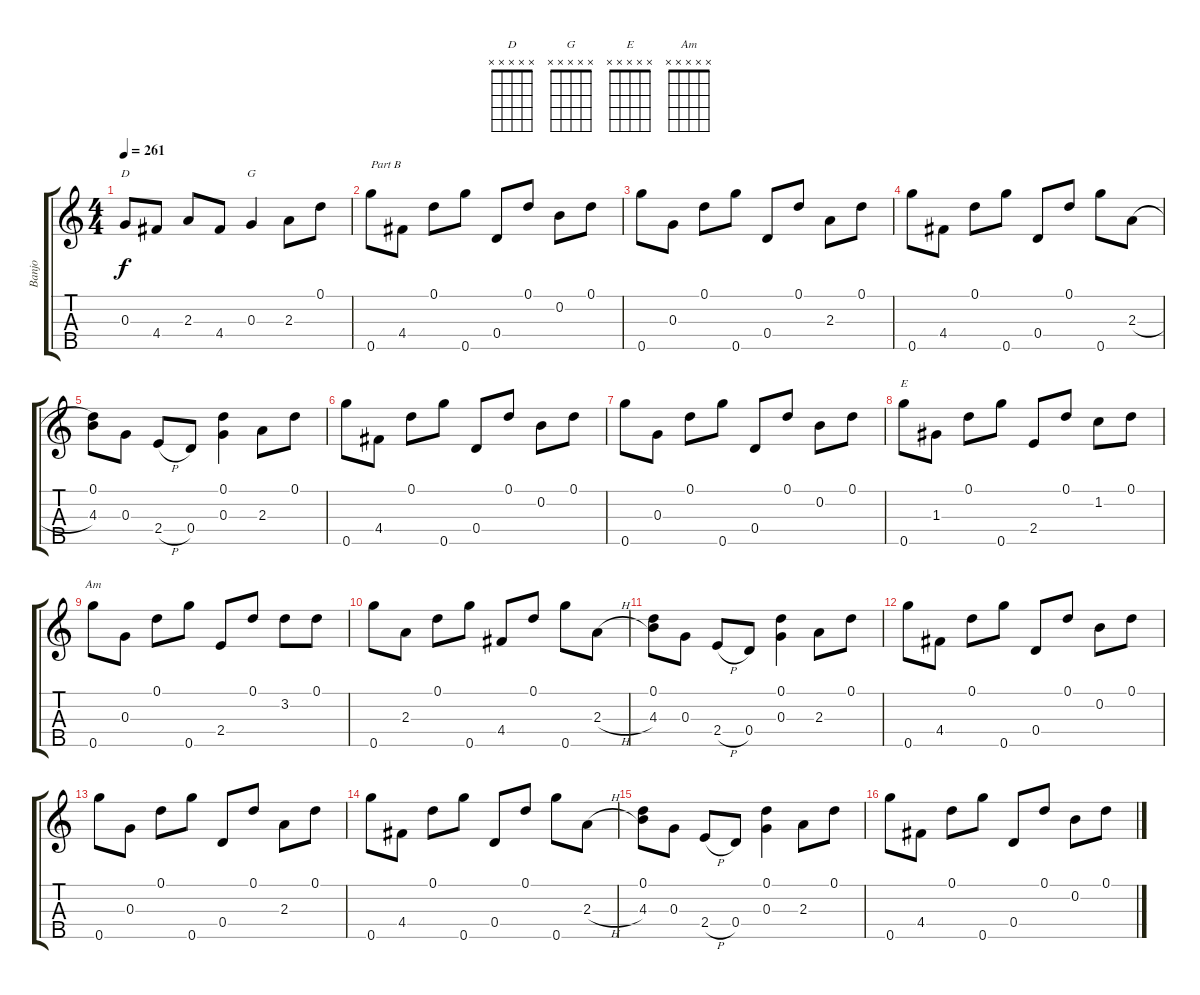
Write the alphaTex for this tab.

\track ("Banjo" "Banjo") {instrument banjo}
\staff {score tabs}
\tuning (D4 B3 G3 D3 G4) {hide}
\displaytranspose 12
\chord ("D" x x x x x) {firstfret 0}
\chord ("G" x x x x x) {firstfret 0}
\chord ("E" x x x x x) {firstfret 0}
\chord ("Am" x x x x x) {firstfret 0}
\ts (4 4)
\tempo 261
\clef g2
\ks c
0.3.8{ch "D" dy f} 4.4.8 2.3.8 4.4.8 0.3.4{ch "G"} 2.3.8 0.1.8 |
0.5.8{txt "Part B"} 4.4.8 0.1.8 0.5.8 0.4.8 0.1.8 0.2.8 0.1.8 |
0.5.8 0.3.8 0.1.8 0.5.8 0.4.8 0.1.8 2.3.8 0.1.8 |
0.5.8 4.4.8 0.1.8 0.5.8 0.4.8 0.1.8 0.5.8 2.3{h}.8 |
(0.1 4.3).8 0.3.8 2.4{h}.8 0.4.8 (0.1 0.3).4 2.3.8 0.1.8 |
0.5.8 4.4.8 0.1.8 0.5.8 0.4.8 0.1.8 0.2.8 0.1.8 |
0.5.8 0.3.8 0.1.8 0.5.8 0.4.8 0.1.8 0.2.8 0.1.8 |
0.5.8{ch "E"} 1.3.8 0.1.8 0.5.8 2.4.8 0.1.8 1.2.8 0.1.8 |
0.5.8{ch "Am"} 0.3.8 0.1.8 0.5.8 2.4.8 0.1.8 3.2.8 0.1.8 |
0.5.8 2.3.8 0.1.8 0.5.8 4.4.8 0.1.8 0.5.8 2.3{h}.8 |
(0.1 4.3).8 0.3.8 2.4{h}.8 0.4.8 (0.1 0.3).4 2.3.8 0.1.8 |
0.5.8 4.4.8 0.1.8 0.5.8 0.4.8 0.1.8 0.2.8 0.1.8 |
0.5.8 0.3.8 0.1.8 0.5.8 0.4.8 0.1.8 2.3.8 0.1.8 |
0.5.8 4.4.8 0.1.8 0.5.8 0.4.8 0.1.8 0.5.8 2.3{h}.8 |
(0.1 4.3).8 0.3.8 2.4{h}.8 0.4.8 (0.1 0.3).4 2.3.8 0.1.8 |
0.5.8 4.4.8 0.1.8 0.5.8 0.4.8 0.1.8 0.2.8 0.1.8
